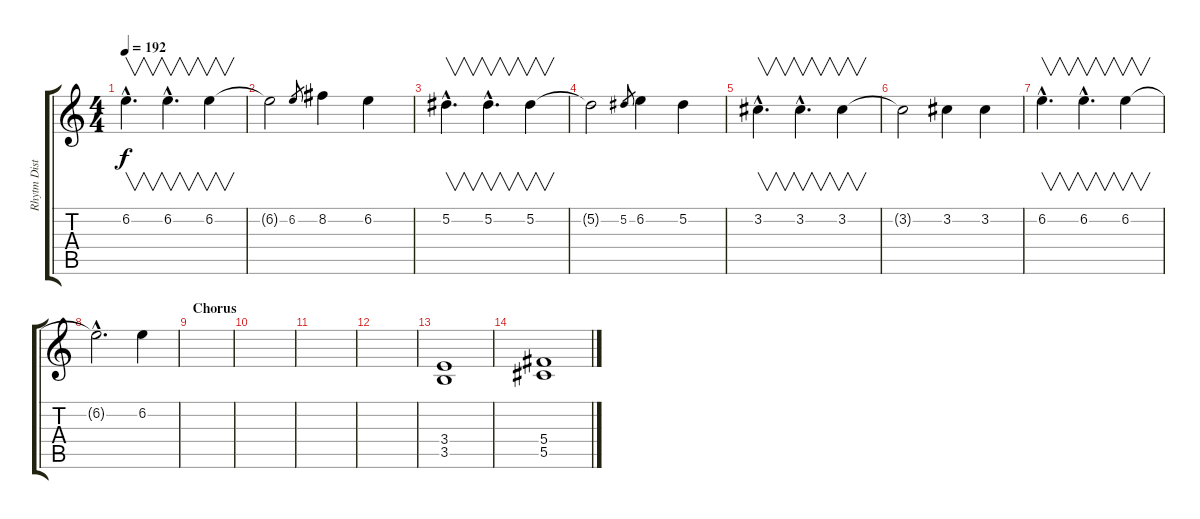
\track ("Rhytm Distortion" "Rhytm Dist") {instrument overdrivenguitar}
\staff {score tabs}
\tuning (Eb4 Bb3 Gb3 Db3 Ab2 Eb2) {hide}
\ts (4 4)
\tempo 192
\clef g2
\ks c
6.2{hac}.4{v d dy f} 6.2{hac}.4{v d} 6.2.4{v} |
6.2{t}.2 6.2.8{gr} 8.2.4 6.2.4 |
5.2{hac}.4{v d} 5.2{hac}.4{v d} 5.2.4{v} |
5.2{t}.2 5.2.8{gr} 6.2.4 5.2.4 |
3.2{hac}.4{v d} 3.2{hac}.4{v d} 3.2.4{v} |
3.2{t}.2 3.2.4 3.2.4 |
6.2{hac}.4{v d} 6.2{hac}.4{v d} 6.2.4{v} |
6.2{hac t}.2{d} 6.2.4 |
\section ("" "Chorus")
|
|
|
|
(3.4 3.5).1 |
(5.4 5.5).1
